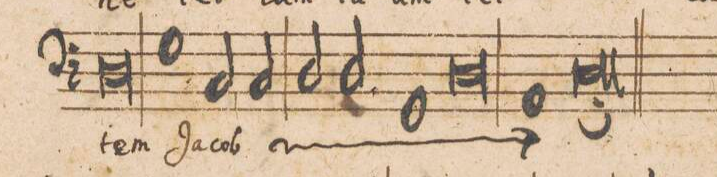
**kern	**text
*I"[BASSVS.]	*
*clefF4	*
*k[]	*
*met(C|)	*
*M2/1	*
0D	-tem
=47-	=47-
1G	Ja-
=48-	=48-
2Cny,</	-cob
*	*ij
2C/	ca-
2D/	-pti-
2D/	-vi-
=49-	=49-
1GG	-ta-
0D	-tem
=50-	=50-
1AA	Ja-
=51-	=51-
0D;<	-cob
*	*Xij
=52||	=52||
*M2/1	*
*met(C|)	*
*-	*-
